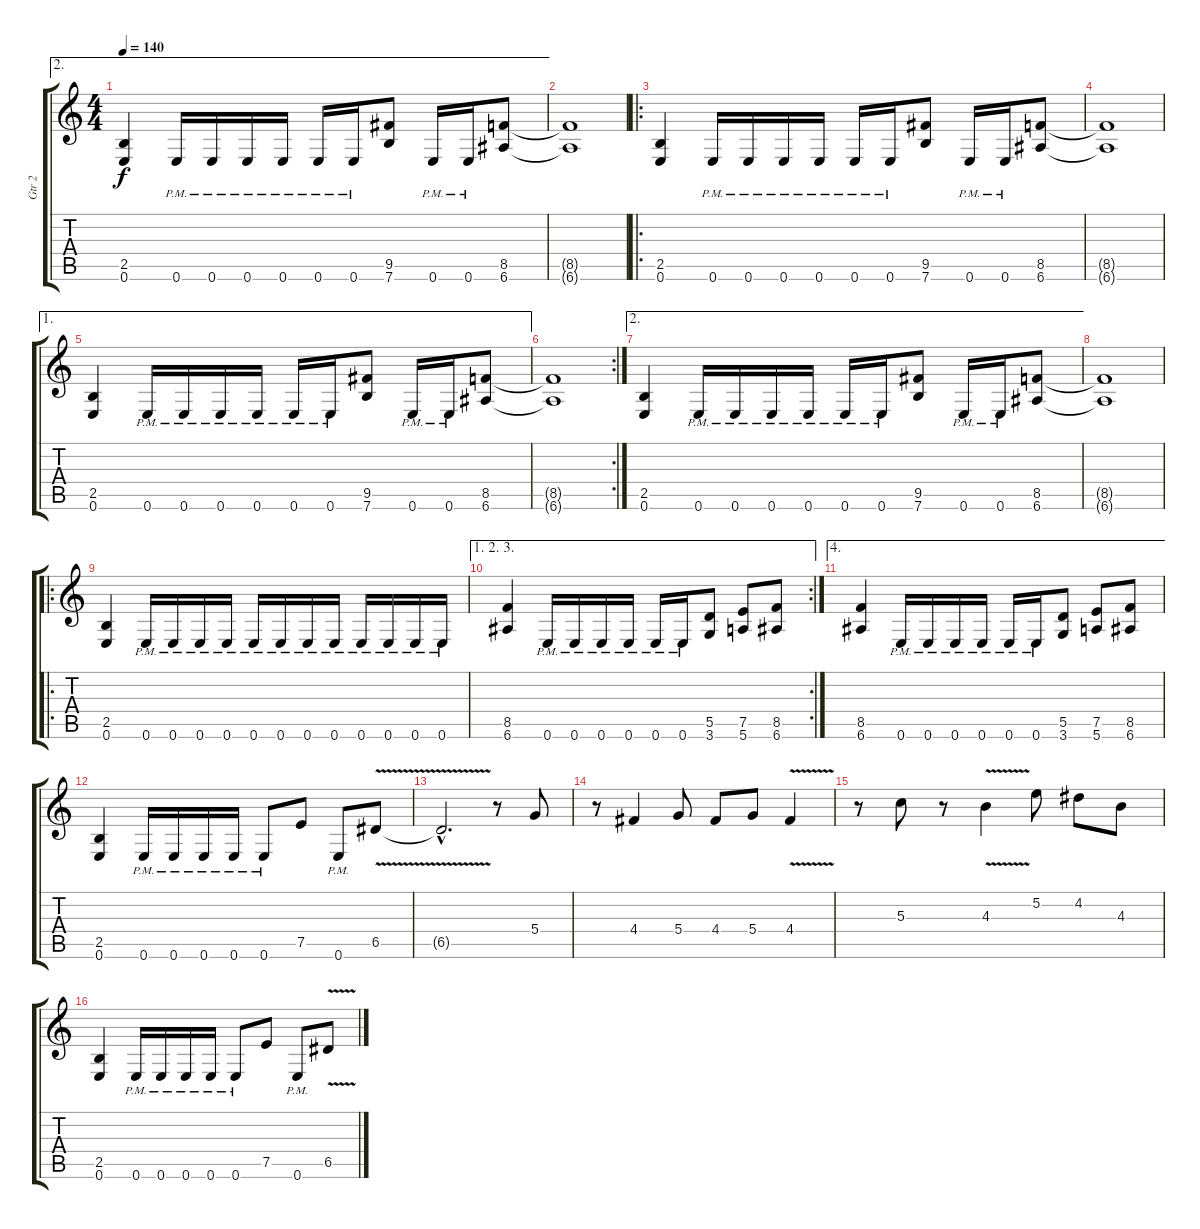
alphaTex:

\track ("Gtr 2" "Gtr 2") {instrument distortionguitar}
\staff {score tabs}
\tuning (E4 B3 G3 D3 A2 E2) {hide}
\ae 2
\ts (4 4)
\tempo 140
\clef g2
\ks c
(2.5 0.6).4{dy f} 0.6{pm}.16 0.6{pm}.16 0.6{pm}.16 0.6{pm}.16 0.6{pm}.16 0.6{pm}.16 (9.5 7.6).8 0.6{pm}.16 0.6{pm}.16 (8.5 6.6).8 |
(8.5{t} 6.6{t}).1 |
\ro
(2.5 0.6).4 0.6{pm}.16 0.6{pm}.16 0.6{pm}.16 0.6{pm}.16 0.6{pm}.16 0.6{pm}.16 (9.5 7.6).8 0.6{pm}.16 0.6{pm}.16 (8.5 6.6).8 |
(8.5{t} 6.6{t}).1 |
\ae 1
(2.5 0.6).4 0.6{pm}.16 0.6{pm}.16 0.6{pm}.16 0.6{pm}.16 0.6{pm}.16 0.6{pm}.16 (9.5 7.6).8 0.6{pm}.16 0.6{pm}.16 (8.5 6.6).8 |
\rc 2
(8.5{t} 6.6{t}).1 |
\ae 2
(2.5 0.6).4 0.6{pm}.16 0.6{pm}.16 0.6{pm}.16 0.6{pm}.16 0.6{pm}.16 0.6{pm}.16 (9.5 7.6).8 0.6{pm}.16 0.6{pm}.16 (8.5 6.6).8 |
(8.5{t} 6.6{t}).1 |
\ro
(2.5 0.6).4 0.6{pm}.16 0.6{pm}.16 0.6{pm}.16 0.6{pm}.16 0.6{pm}.16 0.6{pm}.16 0.6{pm}.16 0.6{pm}.16 0.6{pm}.16 0.6{pm}.16 0.6{pm}.16 0.6{pm}.16 |
\ae (1 2 3)
\rc 2
(8.5 6.6).4 0.6{pm}.16 0.6{pm}.16 0.6{pm}.16 0.6{pm}.16 0.6{pm}.16 0.6{pm}.16 (5.5 3.6).8 (7.5 5.6).8 (8.5 6.6).8 |
\ae 4
(8.5 6.6).4 0.6{pm}.16 0.6{pm}.16 0.6{pm}.16 0.6{pm}.16 0.6{pm}.16 0.6{pm}.16 (5.5 3.6).8 (7.5 5.6).8 (8.5 6.6).8 |
(2.5 0.6).4 0.6{pm}.16 0.6{pm}.16 0.6{pm}.16 0.6{pm}.16 0.6{pm}.8 7.5.8 0.6{pm}.8 6.5{v}.8 |
6.5{hac t}.2{d} r.8 5.4.8 |
r.8 4.4.4 5.4.8 4.4.8 5.4.8 4.4{v}.4 |
r.8 5.3.8 r.8 4.3{v}.4 5.2.8 4.2.8 4.3.8 |
(2.5 0.6).4 0.6{pm}.16 0.6{pm}.16 0.6{pm}.16 0.6{pm}.16 0.6{pm}.8 7.5.8 0.6{pm}.8 6.5{v}.8
